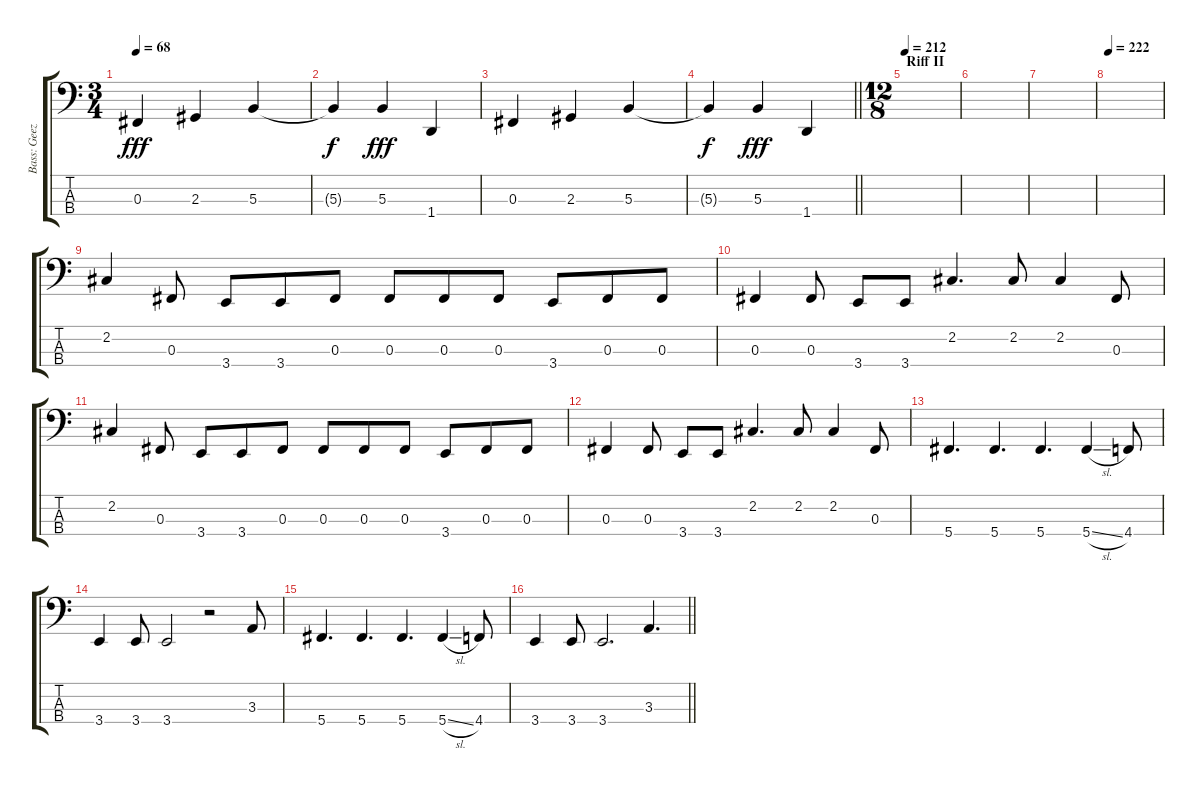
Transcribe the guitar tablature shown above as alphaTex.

\track ("Bass: Geezer" "Bass: Geez") {instrument electricbassfinger}
\staff {score tabs}
\tuning (E2 B1 Gb1 Db1) {hide}
\ts (3 4)
\tempo 68
\clef f4
\ks c
0.3.4{dy fff} 2.3.4 5.3.4 |
5.3{t}.4{dy f} 5.3.4{dy fff} 1.4.4 |
0.3.4 2.3.4 5.3.4 |
\barLineRight lightlight
5.3{t}.4{dy f} 5.3.4{dy fff} 1.4.4 |
\ts (12 8)
\section ("" "Riff II")
\tempo 212
|
|
|
\tempo 222
|
2.2.4 0.3.8 3.4.8 3.4.8 0.3.8 0.3.8 0.3.8 0.3.8 3.4.8 0.3.8 0.3.8 |
0.3.4 0.3.8 3.4.8 3.4.8 2.2.4{d} 2.2.8 2.2.4 0.3.8 |
2.2.4 0.3.8 3.4.8 3.4.8 0.3.8 0.3.8 0.3.8 0.3.8 3.4.8 0.3.8 0.3.8 |
0.3.4 0.3.8 3.4.8 3.4.8 2.2.4{d} 2.2.8 2.2.4 0.3.8 |
5.4.4{d} 5.4.4{d} 5.4.4{d} 5.4{sl}.4 4.4.8 |
3.4.4 3.4.8 3.4.2 r.2 3.3.8 |
5.4.4{d} 5.4.4{d} 5.4.4{d} 5.4{sl}.4 4.4.8 |
\barLineRight lightlight
3.4.4 3.4.8 3.4.2{d} 3.3.4{d}
